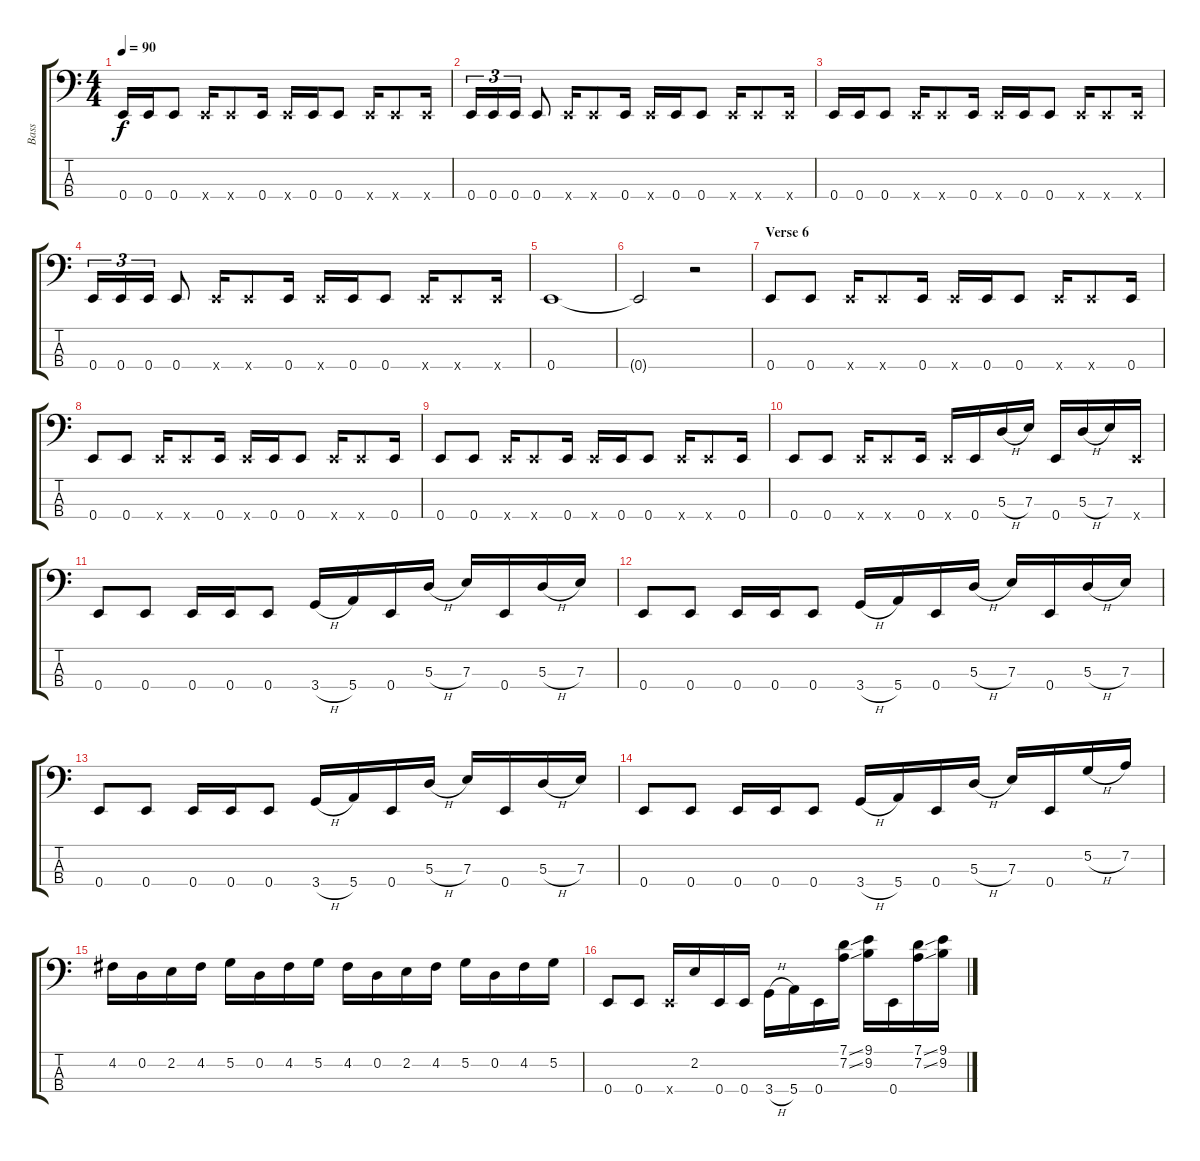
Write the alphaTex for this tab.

\track ("Bass" "Bass") {instrument slapbass1}
\staff {score tabs}
\tuning (G2 D2 A1 E1) {hide}
\ts (4 4)
\tempo 90
\clef f4
\ks c
0.4.16{dy f} 0.4.16 0.4.8 0.4{x}.16 0.4{x}.8 0.4.16 0.4{x}.16 0.4.16 0.4.8 0.4{x}.16 0.4{x}.8 0.4{x}.16 |
0.4.16{tu (3 2)} 0.4.16{tu (3 2)} 0.4.16{tu (3 2)} 0.4.8 0.4{x}.16 0.4{x}.8 0.4.16 0.4{x}.16 0.4.16 0.4.8 0.4{x}.16 0.4{x}.8 0.4{x}.16 |
0.4.16 0.4.16 0.4.8 0.4{x}.16 0.4{x}.8 0.4.16 0.4{x}.16 0.4.16 0.4.8 0.4{x}.16 0.4{x}.8 0.4{x}.16 |
0.4.16{tu (3 2)} 0.4.16{tu (3 2)} 0.4.16{tu (3 2)} 0.4.8 0.4{x}.16 0.4{x}.8 0.4.16 0.4{x}.16 0.4.16 0.4.8 0.4{x}.16 0.4{x}.8 0.4{x}.16 |
0.4.1 |
0.4{t}.2 r.2 |
\section ("" "Verse 6")
0.4.8 0.4.8 0.4{x}.16 0.4{x}.8 0.4.16 0.4{x}.16 0.4.16 0.4.8 0.4{x}.16 0.4{x}.8 0.4.16 |
0.4.8 0.4.8 0.4{x}.16 0.4{x}.8 0.4.16 0.4{x}.16 0.4.16 0.4.8 0.4{x}.16 0.4{x}.8 0.4.16 |
0.4.8 0.4.8 0.4{x}.16 0.4{x}.8 0.4.16 0.4{x}.16 0.4.16 0.4.8 0.4{x}.16 0.4{x}.8 0.4.16 |
0.4.8 0.4.8 0.4{x}.16 0.4{x}.8 0.4.16 0.4{x}.16 0.4.16 5.3{h}.16 7.3.16 0.4.16 5.3{h}.16 7.3.16 0.4{x}.16 |
0.4.8 0.4.8 0.4.16 0.4.16 0.4.8 3.4{h}.16 5.4.16 0.4.16 5.3{h}.16 7.3.16 0.4.16 5.3{h}.16 7.3.16 |
0.4.8 0.4.8 0.4.16 0.4.16 0.4.8 3.4{h}.16 5.4.16 0.4.16 5.3{h}.16 7.3.16 0.4.16 5.3{h}.16 7.3.16 |
0.4.8 0.4.8 0.4.16 0.4.16 0.4.8 3.4{h}.16 5.4.16 0.4.16 5.3{h}.16 7.3.16 0.4.16 5.3{h}.16 7.3.16 |
0.4.8 0.4.8 0.4.16 0.4.16 0.4.8 3.4{h}.16 5.4.16 0.4.16 5.3{h}.16 7.3.16 0.4.16 5.2{h}.16 7.2.16 |
4.2.16 0.2.16 2.2.16 4.2.16 5.2.16 0.2.16 4.2.16 5.2.16 4.2.16 0.2.16 2.2.16 4.2.16 5.2.16 0.2.16 4.2.16 5.2.16 |
0.4.8 0.4.8 0.4{x}.16 2.2.16 0.4.16 0.4.16 3.4{h}.16 5.4.16 0.4.16 (7.1{ss} 7.2{ss}).16 (9.1 9.2).16 0.4.16 (7.1{ss} 7.2{ss}).16 (9.1 9.2).16
